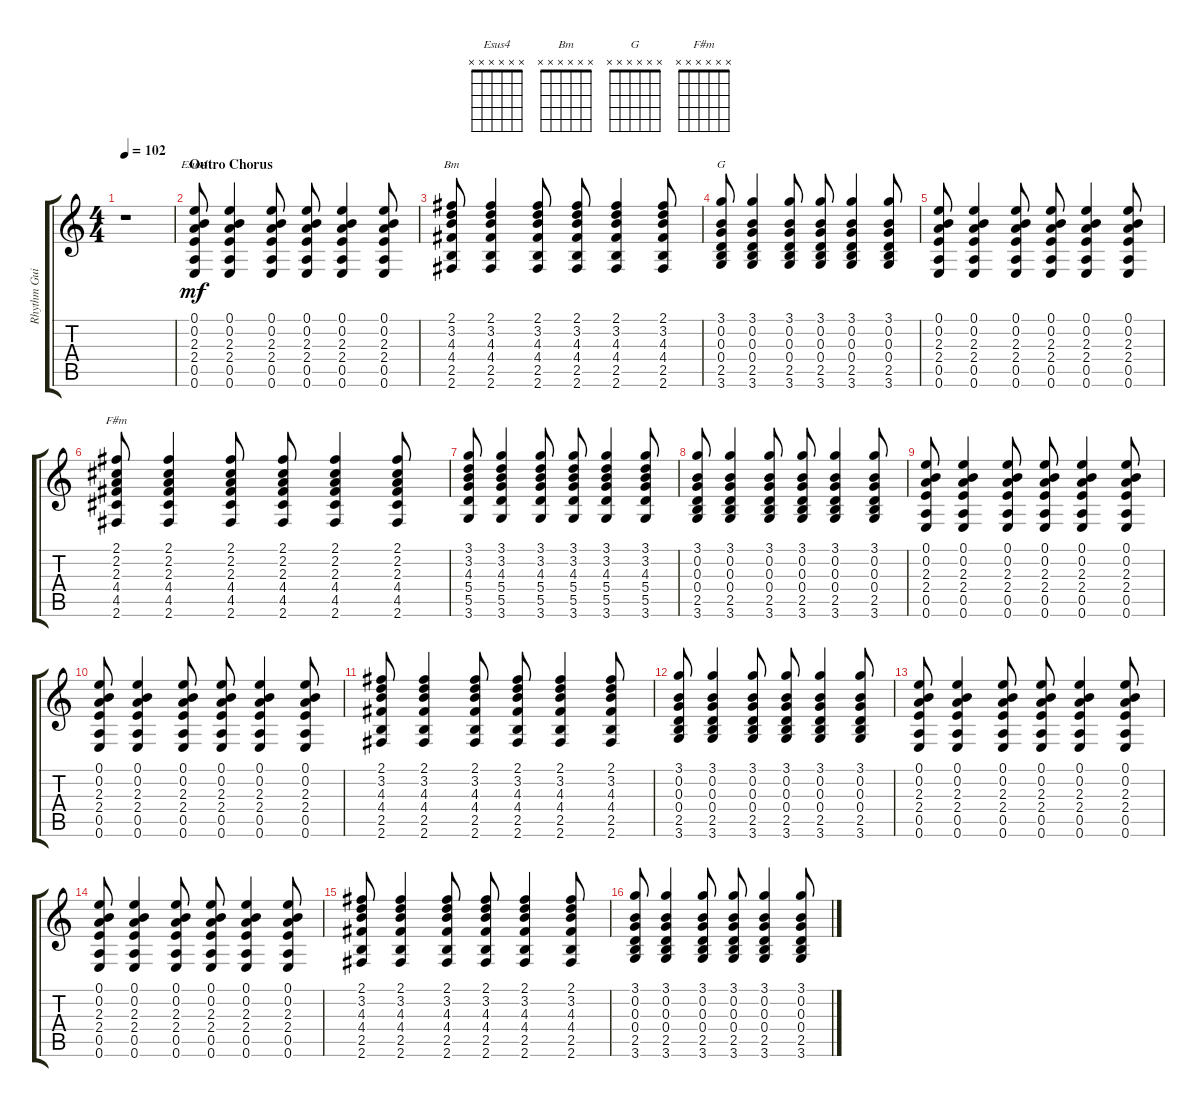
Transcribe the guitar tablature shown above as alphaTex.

\track ("Rhythm Guitar" "Rhythm Gui") {instrument acousticguitarsteel}
\staff {score tabs}
\tuning (E4 B3 G3 D3 A2 E2) {hide}
\chord ("Esus4" x x x x x x)
\chord ("Bm" x x x x x x)
\chord ("G" x x x x x x)
\chord ("F#m" x x x x x x)
\ts (4 4)
\tempo 102
\clef g2
\ks c
r.1{dy mf} |
\section ("" "Outro Chorus")
(0.1 0.2 2.3 2.4 0.5 0.6).8{ch "Esus4"} (0.1 0.2 2.3 2.4 0.5 0.6).4 (0.1 0.2 2.3 2.4 0.5 0.6).8 (0.1 0.2 2.3 2.4 0.5 0.6).8 (0.1 0.2 2.3 2.4 0.5 0.6).4 (0.1 0.2 2.3 2.4 0.5 0.6).8 |
(2.1 3.2 4.3 4.4 2.5 2.6).8{ch "Bm"} (2.1 3.2 4.3 4.4 2.5 2.6).4 (2.1 3.2 4.3 4.4 2.5 2.6).8 (2.1 3.2 4.3 4.4 2.5 2.6).8 (2.1 3.2 4.3 4.4 2.5 2.6).4 (2.1 3.2 4.3 4.4 2.5 2.6).8 |
(3.1 0.2 0.3 0.4 2.5 3.6).8{ch "G"} (3.1 0.2 0.3 0.4 2.5 3.6).4 (3.1 0.2 0.3 0.4 2.5 3.6).8 (3.1 0.2 0.3 0.4 2.5 3.6).8 (3.1 0.2 0.3 0.4 2.5 3.6).4 (3.1 0.2 0.3 0.4 2.5 3.6).8 |
(0.1 0.2 2.3 2.4 0.5 0.6).8 (0.1 0.2 2.3 2.4 0.5 0.6).4 (0.1 0.2 2.3 2.4 0.5 0.6).8 (0.1 0.2 2.3 2.4 0.5 0.6).8 (0.1 0.2 2.3 2.4 0.5 0.6).4 (0.1 0.2 2.3 2.4 0.5 0.6).8 |
(2.1 2.2 2.3 4.4 4.5 2.6).8{ch "F#m"} (2.1 2.2 2.3 4.4 4.5 2.6).4 (2.1 2.2 2.3 4.4 4.5 2.6).8 (2.1 2.2 2.3 4.4 4.5 2.6).8 (2.1 2.2 2.3 4.4 4.5 2.6).4 (2.1 2.2 2.3 4.4 4.5 2.6).8 |
(3.1 3.2 4.3 5.4 5.5 3.6).8 (3.1 3.2 4.3 5.4 5.5 3.6).4 (3.1 3.2 4.3 5.4 5.5 3.6).8 (3.1 3.2 4.3 5.4 5.5 3.6).8 (3.1 3.2 4.3 5.4 5.5 3.6).4 (3.1 3.2 4.3 5.4 5.5 3.6).8 |
(3.1 0.2 0.3 0.4 2.5 3.6).8 (3.1 0.2 0.3 0.4 2.5 3.6).4 (3.1 0.2 0.3 0.4 2.5 3.6).8 (3.1 0.2 0.3 0.4 2.5 3.6).8 (3.1 0.2 0.3 0.4 2.5 3.6).4 (3.1 0.2 0.3 0.4 2.5 3.6).8 |
(0.1 0.2 2.3 2.4 0.5 0.6).8 (0.1 0.2 2.3 2.4 0.5 0.6).4 (0.1 0.2 2.3 2.4 0.5 0.6).8 (0.1 0.2 2.3 2.4 0.5 0.6).8 (0.1 0.2 2.3 2.4 0.5 0.6).4 (0.1 0.2 2.3 2.4 0.5 0.6).8 |
(0.1 0.2 2.3 2.4 0.5 0.6).8 (0.1 0.2 2.3 2.4 0.5 0.6).4 (0.1 0.2 2.3 2.4 0.5 0.6).8 (0.1 0.2 2.3 2.4 0.5 0.6).8 (0.1 0.2 2.3 2.4 0.5 0.6).4 (0.1 0.2 2.3 2.4 0.5 0.6).8 |
(2.1 3.2 4.3 4.4 2.5 2.6).8 (2.1 3.2 4.3 4.4 2.5 2.6).4 (2.1 3.2 4.3 4.4 2.5 2.6).8 (2.1 3.2 4.3 4.4 2.5 2.6).8 (2.1 3.2 4.3 4.4 2.5 2.6).4 (2.1 3.2 4.3 4.4 2.5 2.6).8 |
(3.1 0.2 0.3 0.4 2.5 3.6).8 (3.1 0.2 0.3 0.4 2.5 3.6).4 (3.1 0.2 0.3 0.4 2.5 3.6).8 (3.1 0.2 0.3 0.4 2.5 3.6).8 (3.1 0.2 0.3 0.4 2.5 3.6).4 (3.1 0.2 0.3 0.4 2.5 3.6).8 |
(0.1 0.2 2.3 2.4 0.5 0.6).8 (0.1 0.2 2.3 2.4 0.5 0.6).4 (0.1 0.2 2.3 2.4 0.5 0.6).8 (0.1 0.2 2.3 2.4 0.5 0.6).8 (0.1 0.2 2.3 2.4 0.5 0.6).4 (0.1 0.2 2.3 2.4 0.5 0.6).8 |
(0.1 0.2 2.3 2.4 0.5 0.6).8 (0.1 0.2 2.3 2.4 0.5 0.6).4 (0.1 0.2 2.3 2.4 0.5 0.6).8 (0.1 0.2 2.3 2.4 0.5 0.6).8 (0.1 0.2 2.3 2.4 0.5 0.6).4 (0.1 0.2 2.3 2.4 0.5 0.6).8 |
(2.1 3.2 4.3 4.4 2.5 2.6).8 (2.1 3.2 4.3 4.4 2.5 2.6).4 (2.1 3.2 4.3 4.4 2.5 2.6).8 (2.1 3.2 4.3 4.4 2.5 2.6).8 (2.1 3.2 4.3 4.4 2.5 2.6).4 (2.1 3.2 4.3 4.4 2.5 2.6).8 |
(3.1 0.2 0.3 0.4 2.5 3.6).8 (3.1 0.2 0.3 0.4 2.5 3.6).4 (3.1 0.2 0.3 0.4 2.5 3.6).8 (3.1 0.2 0.3 0.4 2.5 3.6).8 (3.1 0.2 0.3 0.4 2.5 3.6).4 (3.1 0.2 0.3 0.4 2.5 3.6).8
